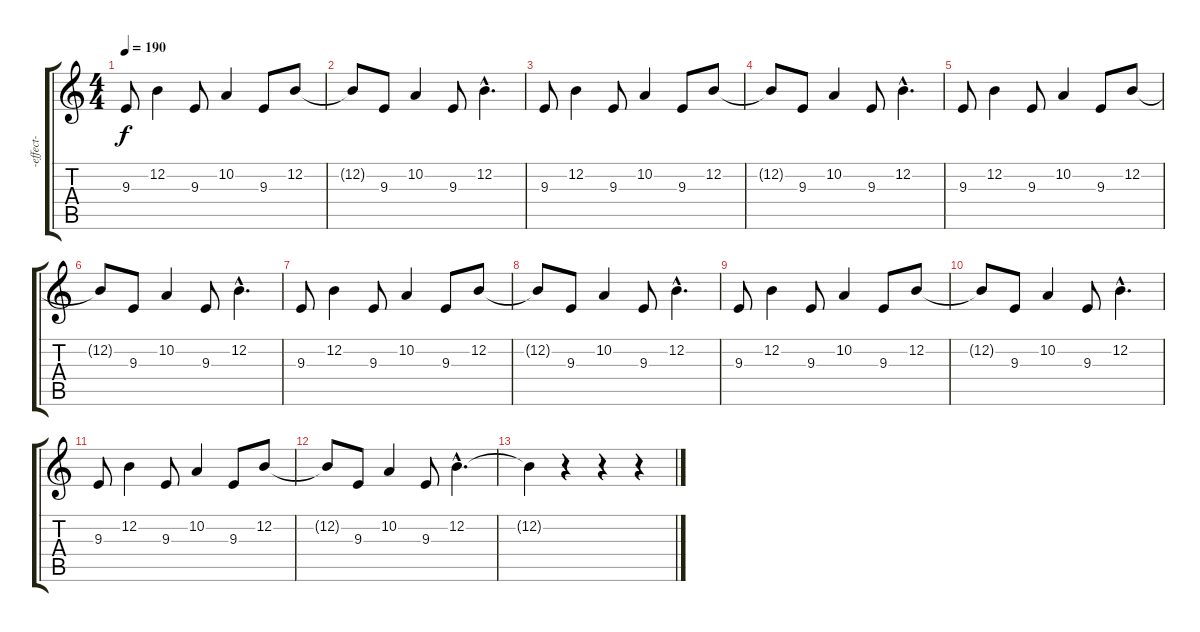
\track ("-effect-" "-effect-") {instrument tenorsax}
\staff {score tabs}
\tuning (E4 B3 G3 D3 A2 E2) {hide}
\ts (4 4)
\tempo 190
\clef g2
\ks c
9.3.8{dy f} 12.2.4 9.3.8 10.2.4 9.3.8 12.2.8 |
12.2{t}.8 9.3.8 10.2.4 9.3.8 12.2{hac}.4{d} |
9.3.8 12.2.4 9.3.8 10.2.4 9.3.8 12.2.8 |
12.2{t}.8 9.3.8 10.2.4 9.3.8 12.2{hac}.4{d} |
\section ("" "")
9.3.8 12.2.4 9.3.8 10.2.4 9.3.8 12.2.8 |
12.2{t}.8 9.3.8 10.2.4 9.3.8 12.2{hac}.4{d} |
9.3.8 12.2.4 9.3.8 10.2.4 9.3.8 12.2.8 |
12.2{t}.8 9.3.8 10.2.4 9.3.8 12.2{hac}.4{d} |
9.3.8 12.2.4 9.3.8 10.2.4 9.3.8 12.2.8 |
12.2{t}.8 9.3.8 10.2.4 9.3.8 12.2{hac}.4{d} |
9.3.8 12.2.4 9.3.8 10.2.4 9.3.8 12.2.8 |
12.2{t}.8 9.3.8 10.2.4 9.3.8 12.2{hac}.4{d} |
12.2{t}.4 r.4 r.4 r.4
